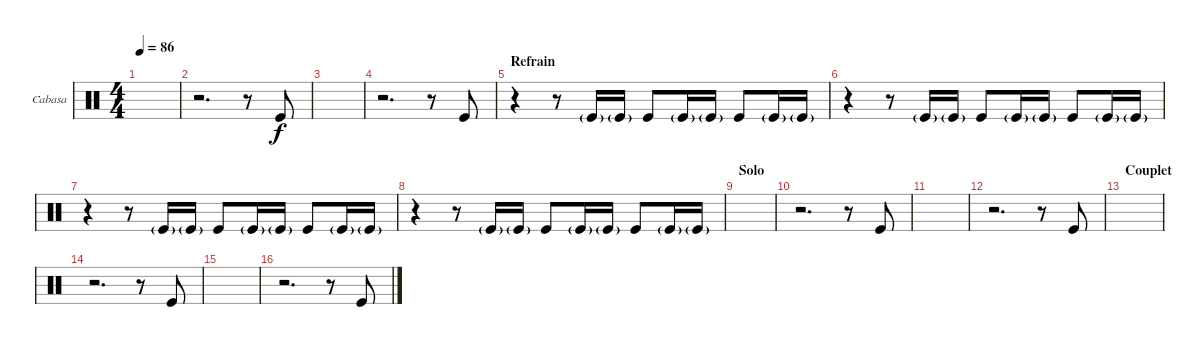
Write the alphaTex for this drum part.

\bracketExtendMode groupsimilarinstruments
\firstSystemTrackNameOrientation horizontal
\otherSystemsTrackNameOrientation horizontal
\track ("Nick Mason" "Cabasa") {multiBarRest instrument percussion}
\staff {score}
\articulation defaults
\ts (4 4)
\tempo 86
\clef neutral
\ks c
|
r.2{d} r.8 "Kick (hit)".8 |
|
r.2{d} r.8 "Kick (hit)".8 |
\section ("" "Refrain")
r.4 r.8 "Kick (hit)"{g}.16 "Kick (hit)"{g}.16 "Kick (hit)".8 "Kick (hit)"{g}.16 "Kick (hit)"{g}.16 "Kick (hit)".8 "Kick (hit)"{g}.16 "Kick (hit)"{g}.16 |
r.4 r.8 "Kick (hit)"{g}.16 "Kick (hit)"{g}.16 "Kick (hit)".8 "Kick (hit)"{g}.16 "Kick (hit)"{g}.16 "Kick (hit)".8 "Kick (hit)"{g}.16 "Kick (hit)"{g}.16 |
r.4 r.8 "Kick (hit)"{g}.16 "Kick (hit)"{g}.16 "Kick (hit)".8 "Kick (hit)"{g}.16 "Kick (hit)"{g}.16 "Kick (hit)".8 "Kick (hit)"{g}.16 "Kick (hit)"{g}.16 |
r.4 r.8 "Kick (hit)"{g}.16 "Kick (hit)"{g}.16 "Kick (hit)".8 "Kick (hit)"{g}.16 "Kick (hit)"{g}.16 "Kick (hit)".8 "Kick (hit)"{g}.16 "Kick (hit)"{g}.16 |
\section ("" "Solo")
|
r.2{d} r.8 "Kick (hit)".8 |
|
r.2{d} r.8 "Kick (hit)".8 |
\section ("" "Couplet")
|
r.2{d} r.8 "Kick (hit)".8 |
|
r.2{d} r.8 "Kick (hit)".8
